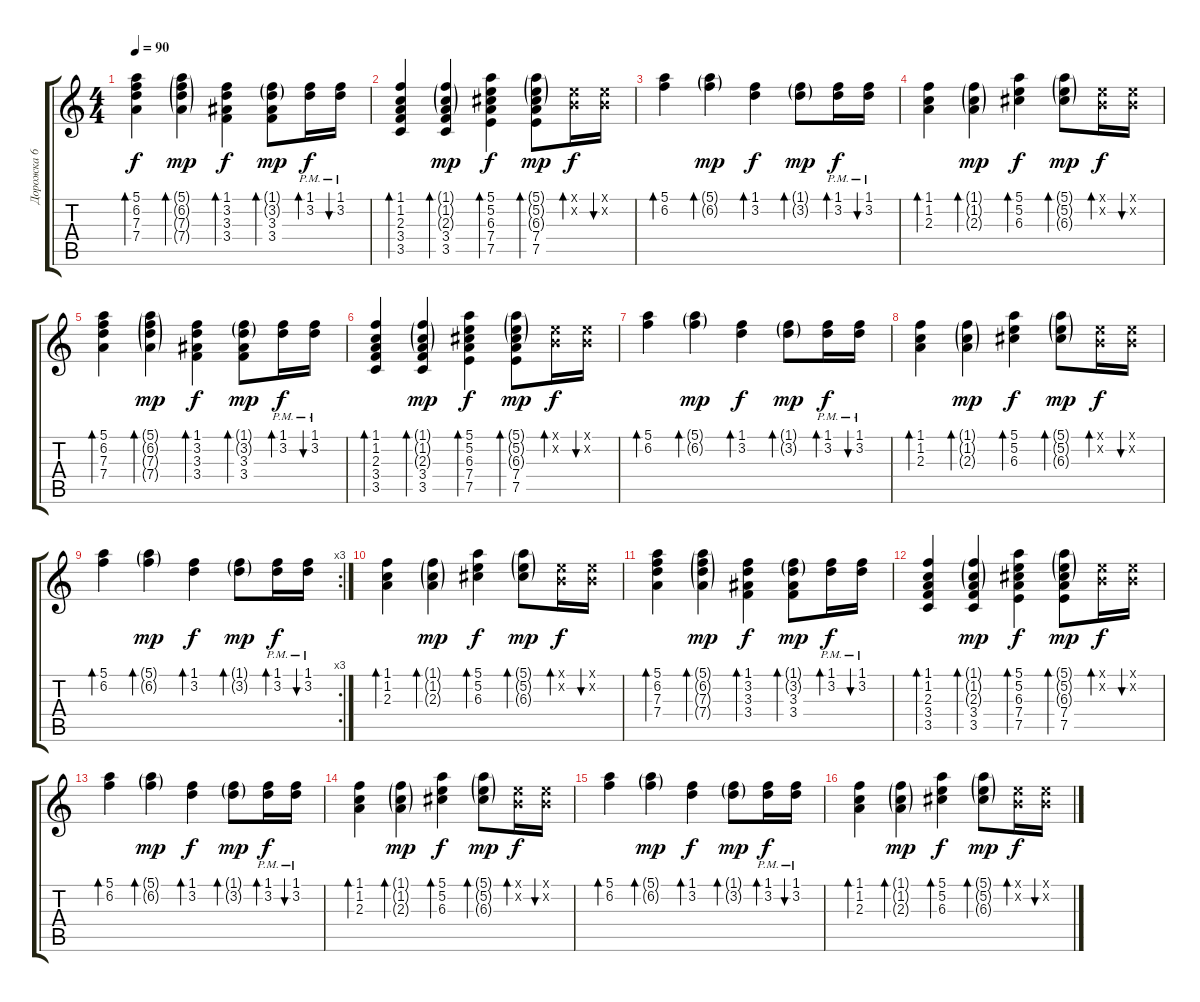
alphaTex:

\track ("Дорожка 6" "Дорожка 6") {instrument acousticguitarsteel}
\staff {score tabs}
\tuning (E4 B3 G3 D3 A2 E2) {hide}
\ts (4 4)
\tempo 90
\clef g2
\ks c
(5.1 6.2 7.3 7.4).4{bd 30 dy f} (5.1{g} 6.2{g} 7.3{g} 7.4{g}).4{bd 30 dy mp} (1.1 3.2 3.3 3.4).4{bd 30 dy f} (1.1{g} 3.2{g} 3.3 3.4).8{bd 30 dy mp} (1.1{pm} 3.2{pm}).16{bd 60 dy f} (1.1{pm} 3.2{pm}).16{bu 60} |
(1.1 1.2 2.3 3.4 3.5).4{bd 30} (1.1{g} 1.2{g} 2.3{g} 3.4 3.5).4{bd 30 dy mp} (5.1 5.2 6.3 7.4 7.5).4{bd 30 dy f} (5.1{g} 5.2{g} 6.3{g} 7.4 7.5).8{bd 30 dy mp} (0.1{x} 0.2{x}).16{bd 60 dy f} (0.1{x} 0.2{x}).16{bu 60} |
(5.1 6.2).4{bd 30 volume 16} (5.1{g} 6.2{g}).4{bd 30 dy mp} (1.1 3.2).4{bd 30 dy f} (1.1{g} 3.2{g}).8{bd 30 dy mp} (1.1{pm} 3.2{pm}).16{bd 60 dy f} (1.1{pm} 3.2{pm}).16{bu 60} |
(1.1 1.2 2.3).4{bd 30} (1.1{g} 1.2{g} 2.3{g}).4{bd 30 dy mp} (5.1 5.2 6.3).4{bd 30 dy f} (5.1{g} 5.2{g} 6.3{g}).8{bd 30 dy mp} (0.1{x} 0.2{x}).16{bd 60 dy f} (0.1{x} 0.2{x}).16{bu 60} |
(5.1 6.2 7.3 7.4).4{bd 30} (5.1{g} 6.2{g} 7.3{g} 7.4{g}).4{bd 30 dy mp} (1.1 3.2 3.3 3.4).4{bd 30 dy f} (1.1{g} 3.2{g} 3.3 3.4).8{bd 30 dy mp} (1.1{pm} 3.2{pm}).16{bd 60 dy f} (1.1{pm} 3.2{pm}).16{bu 60} |
(1.1 1.2 2.3 3.4 3.5).4{bd 30} (1.1{g} 1.2{g} 2.3{g} 3.4 3.5).4{bd 30 dy mp} (5.1 5.2 6.3 7.4 7.5).4{bd 30 dy f} (5.1{g} 5.2{g} 6.3{g} 7.4 7.5).8{bd 30 dy mp} (0.1{x} 0.2{x}).16{bd 60 dy f} (0.1{x} 0.2{x}).16{bu 60} |
(5.1 6.2).4{bd 30 volume 16} (5.1{g} 6.2{g}).4{bd 30 dy mp} (1.1 3.2).4{bd 30 dy f} (1.1{g} 3.2{g}).8{bd 30 dy mp} (1.1{pm} 3.2{pm}).16{bd 60 dy f} (1.1{pm} 3.2{pm}).16{bu 60} |
(1.1 1.2 2.3).4{bd 30} (1.1{g} 1.2{g} 2.3{g}).4{bd 30 dy mp} (5.1 5.2 6.3).4{bd 30 dy f} (5.1{g} 5.2{g} 6.3{g}).8{bd 30 dy mp} (0.1{x} 0.2{x}).16{bd 60 dy f} (0.1{x} 0.2{x}).16{bu 60} |
\rc 3
(5.1 6.2).4{bd 30 volume 16} (5.1{g} 6.2{g}).4{bd 30 dy mp} (1.1 3.2).4{bd 30 dy f} (1.1{g} 3.2{g}).8{bd 30 dy mp} (1.1{pm} 3.2{pm}).16{bd 60 dy f} (1.1{pm} 3.2{pm}).16{bu 60} |
(1.1 1.2 2.3).4{bd 30} (1.1{g} 1.2{g} 2.3{g}).4{bd 30 dy mp} (5.1 5.2 6.3).4{bd 30 dy f} (5.1{g} 5.2{g} 6.3{g}).8{bd 30 dy mp} (0.1{x} 0.2{x}).16{bd 60 dy f} (0.1{x} 0.2{x}).16{bu 60} |
(5.1 6.2 7.3 7.4).4{bd 30} (5.1{g} 6.2{g} 7.3{g} 7.4{g}).4{bd 30 dy mp} (1.1 3.2 3.3 3.4).4{bd 30 dy f} (1.1{g} 3.2{g} 3.3 3.4).8{bd 30 dy mp} (1.1{pm} 3.2{pm}).16{bd 60 dy f} (1.1{pm} 3.2{pm}).16{bu 60} |
(1.1 1.2 2.3 3.4 3.5).4{bd 30} (1.1{g} 1.2{g} 2.3{g} 3.4 3.5).4{bd 30 dy mp} (5.1 5.2 6.3 7.4 7.5).4{bd 30 dy f} (5.1{g} 5.2{g} 6.3{g} 7.4 7.5).8{bd 30 dy mp} (0.1{x} 0.2{x}).16{bd 60 dy f} (0.1{x} 0.2{x}).16{bu 60} |
(5.1 6.2).4{bd 30 volume 16} (5.1{g} 6.2{g}).4{bd 30 dy mp} (1.1 3.2).4{bd 30 dy f} (1.1{g} 3.2{g}).8{bd 30 dy mp} (1.1{pm} 3.2{pm}).16{bd 60 dy f} (1.1{pm} 3.2{pm}).16{bu 60} |
(1.1 1.2 2.3).4{bd 30} (1.1{g} 1.2{g} 2.3{g}).4{bd 30 dy mp} (5.1 5.2 6.3).4{bd 30 dy f} (5.1{g} 5.2{g} 6.3{g}).8{bd 30 dy mp} (0.1{x} 0.2{x}).16{bd 60 dy f} (0.1{x} 0.2{x}).16{bu 60} |
(5.1 6.2).4{bd 30 volume 16} (5.1{g} 6.2{g}).4{bd 30 dy mp} (1.1 3.2).4{bd 30 dy f} (1.1{g} 3.2{g}).8{bd 30 dy mp} (1.1{pm} 3.2{pm}).16{bd 60 dy f} (1.1{pm} 3.2{pm}).16{bu 60} |
(1.1 1.2 2.3).4{bd 30} (1.1{g} 1.2{g} 2.3{g}).4{bd 30 dy mp} (5.1 5.2 6.3).4{bd 30 dy f} (5.1{g} 5.2{g} 6.3{g}).8{bd 30 dy mp} (0.1{x} 0.2{x}).16{bd 60 dy f} (0.1{x} 0.2{x}).16{bu 60}
